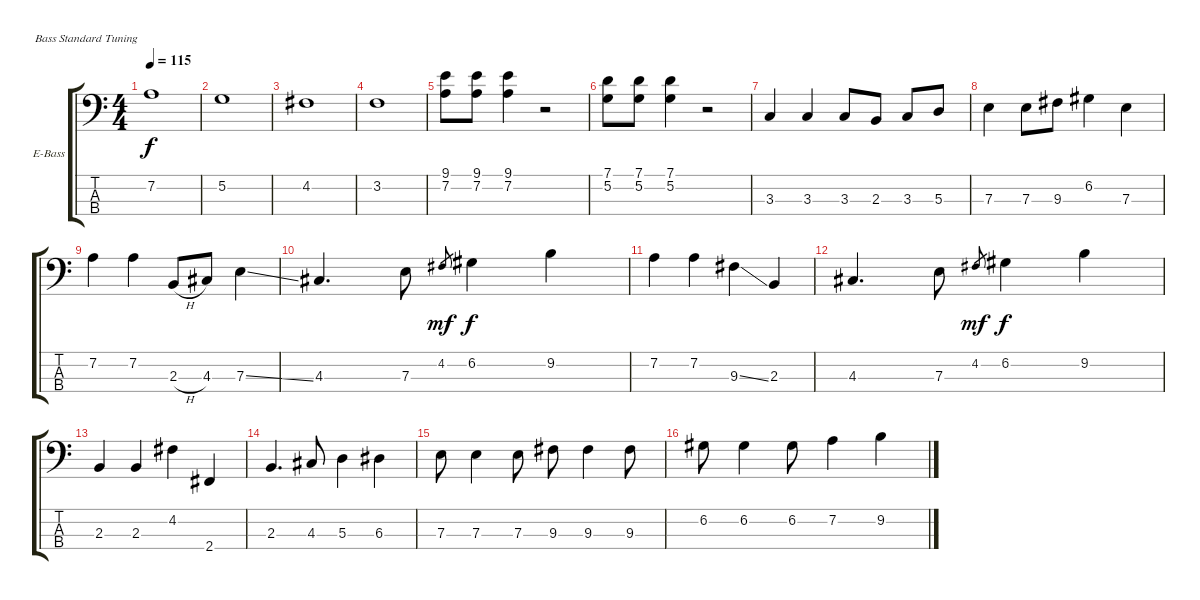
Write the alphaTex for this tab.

\bracketExtendMode groupsimilarinstruments
\firstSystemTrackNameOrientation horizontal
\otherSystemsTrackNameOrientation horizontal
\track ("Bass" "E-Bass") {instrument electricbassfinger}
\staff {score tabs}
\tuning (G2 D2 A1 E1)
\ts (4 4)
\tempo 115
\clef f4
\ks c
7.2.1{dy f} |
5.2.1 |
4.2.1 |
3.2.1 |
(9.1 7.2).8 (9.1 7.2).8 (9.1 7.2).4 r.2 |
(7.1 5.2).8 (7.1 5.2).8 (7.1 5.2).4 r.2 |
3.3.4 3.3.4 3.3.8 2.3.8 3.3.8 5.3.8 |
7.3.4 7.3.8 9.3.8 6.2.4 7.3.4 |
7.2.4 7.2.4 2.3{h}.8 4.3.8 7.3{ss}.4 |
4.3.4{d} 7.3.8 4.2.8{gr dy mf} 6.2.4{dy f} 9.2.4 |
7.2.4 7.2.4 9.3{ss}.4 2.3.4 |
4.3.4{d} 7.3.8 4.2.8{gr dy mf} 6.2.4{dy f} 9.2.4 |
2.3.4 2.3.4 4.2.4 2.4.4 |
2.3.4{d} 4.3.8 5.3.4 6.3.4 |
7.3.8 7.3.4 7.3.8 9.3.8 9.3.4 9.3.8 |
6.2.8 6.2.4 6.2.8 7.2.4 9.2{ss}.4
